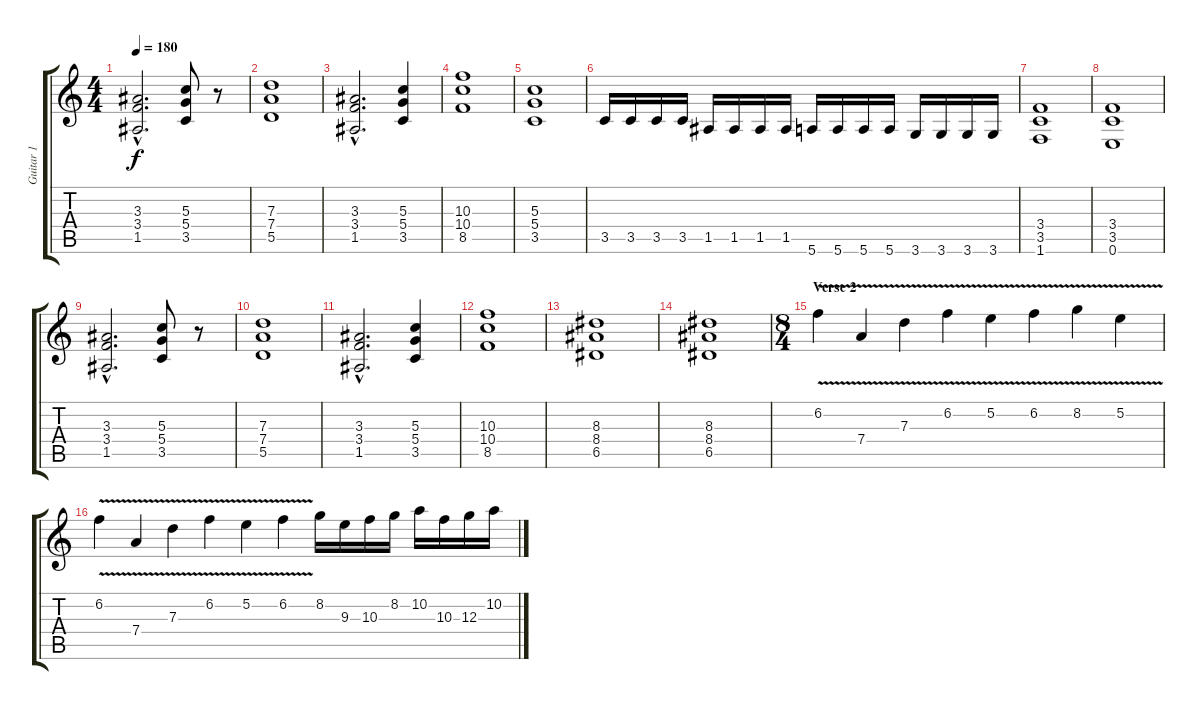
\track ("Guitar 1" "Guitar 1") {instrument distortionguitar}
\staff {score tabs}
\tuning (E4 B3 G3 D3 A2 E2) {hide}
\ts (4 4)
\tempo 180
\clef g2
\ks c
(3.3{hac} 3.4{hac} 1.5{hac}).2{d dy f} (5.3 5.4 3.5).8 r.8 |
(7.3 7.4 5.5).1 |
(3.3{hac} 3.4{hac} 1.5{hac}).2{d} (5.3 5.4 3.5).4 |
(10.3 10.4 8.5).1 |
(5.3 5.4 3.5).1 |
3.5.16 3.5.16 3.5.16 3.5.16 1.5.16 1.5.16 1.5.16 1.5.16 5.6.16 5.6.16 5.6.16 5.6.16 3.6.16 3.6.16 3.6.16 3.6.16 |
(3.4 3.5 1.6).1 |
(3.4 3.5 0.6).1 |
(3.3{hac} 3.4{hac} 1.5{hac}).2{d} (5.3 5.4 3.5).8 r.8 |
(7.3 7.4 5.5).1 |
(3.3{hac} 3.4{hac} 1.5{hac}).2{d} (5.3 5.4 3.5).4 |
(10.3 10.4 8.5).1 |
(8.3 8.4 6.5).1 |
(8.3 8.4 6.5).1 |
\ts (8 4)
\section ("" "Verse 2")
6.2{v}.4 7.4{v}.4 7.3{v}.4 6.2{v}.4 5.2{v}.4 6.2{v}.4 8.2{v}.4 5.2{v}.4 |
6.2{v}.4 7.4{v}.4 7.3{v}.4 6.2{v}.4 5.2{v}.4 6.2{v}.4 8.2.16 9.3.16 10.3.16 8.2.16 10.2.16 10.3.16 12.3.16 10.2.16
